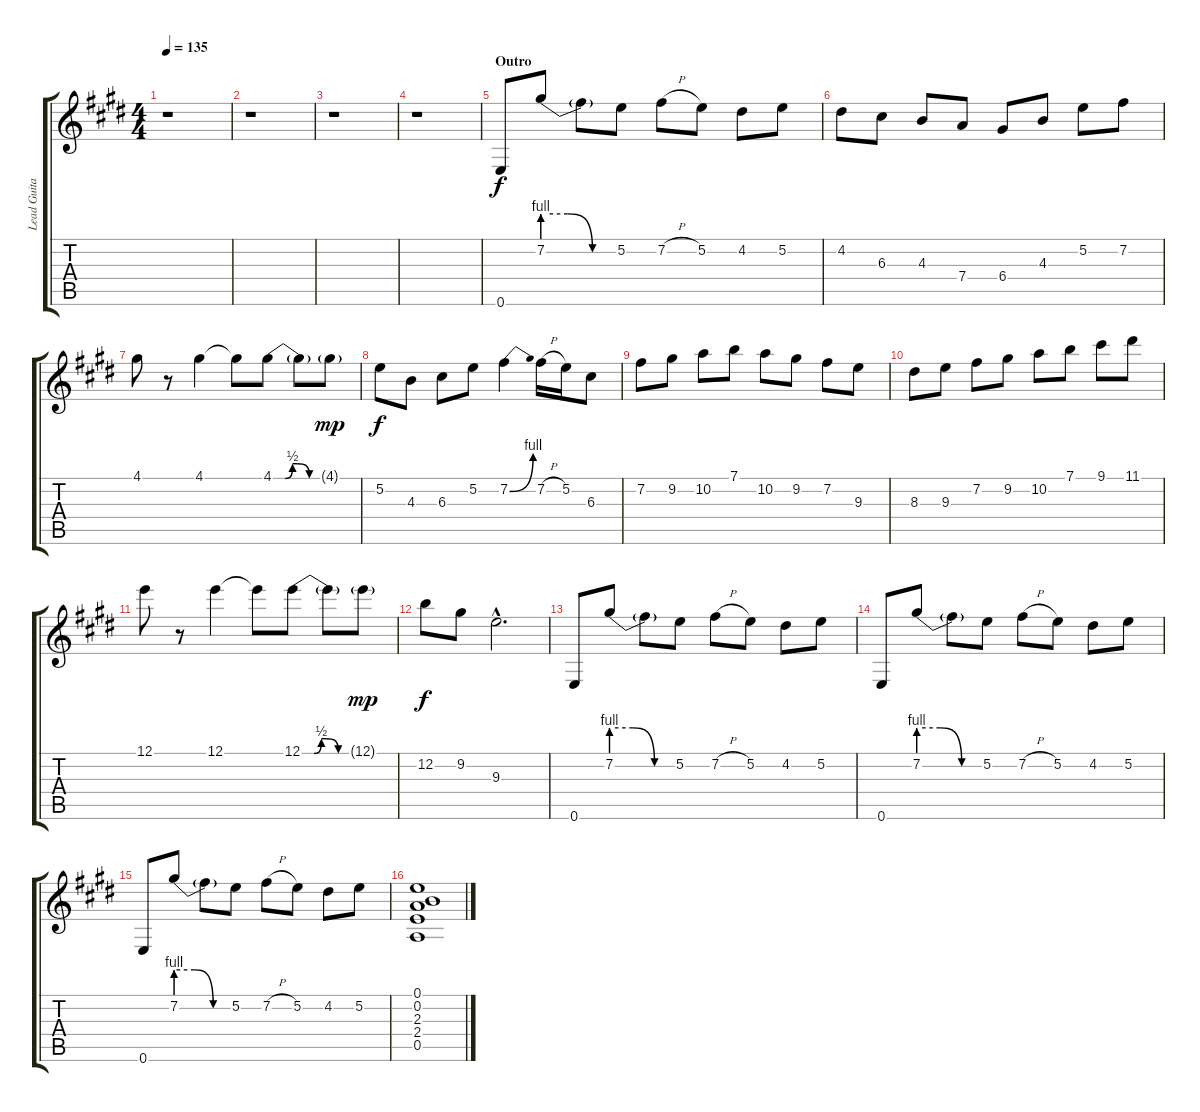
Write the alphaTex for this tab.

\track ("Lead Guitar 1" "Lead Guita") {instrument distortionguitar}
\staff {score tabs}
\tuning (E4 B3 G3 D3 A2 E2) {hide}
\ts (4 4)
\tempo 135
\clef g2
\ks e
r.1{dy f} |
r.1 |
r.1 |
r.1 |
\section ("" "Outro")
0.6.8 7.2{be (custom 0 4 20 4 40 0 60 0)}.8 7.2{t}.8 5.2.8 7.2{h}.8 5.2.8 4.2.8 5.2.8 |
4.2.8 6.3.8 4.3.8 7.4.8 6.4.8 4.3.8 5.2.8 7.2.8 |
4.1.8 r.8 4.1.4 4.1{t}.8 4.1{be (custom 0 0 15 0 24 2 30 2 45 0 60 0)}.8 4.1{t}.8 4.1{g}.8{dy mp} |
5.2.8{dy f} 4.3.8 6.3.8 5.2.8 7.2{be (bend 0 0 60 4)}.4 7.2{h}.16 5.2.16 6.3.8 |
7.2.8 9.2.8 10.2.8 7.1.8 10.2.8 9.2.8 7.2.8 9.3.8 |
8.3.8 9.3.8 7.2.8 9.2.8 10.2.8 7.1.8 9.1.8 11.1.8 |
12.1.8 r.8 12.1.4 12.1{t}.8 12.1{be (custom 0 0 15 0 24 2 30 2 45 0 60 0)}.8 12.1{t}.8 12.1{g}.8{dy mp} |
12.2.8{dy f} 9.2.8 9.3{hac}.2{d} |
0.6.8 7.2{be (custom 0 4 20 4 40 0 60 0)}.8 7.2{t}.8 5.2.8 7.2{h}.8 5.2.8 4.2.8 5.2.8 |
0.6.8 7.2{be (custom 0 4 20 4 40 0 60 0)}.8 7.2{t}.8 5.2.8 7.2{h}.8 5.2.8 4.2.8 5.2.8 |
0.6.8 7.2{be (custom 0 4 20 4 40 0 60 0)}.8 7.2{t}.8 5.2.8 7.2{h}.8 5.2.8 4.2.8 5.2.8 |
(0.1 0.2 2.3 2.4 0.5).1
